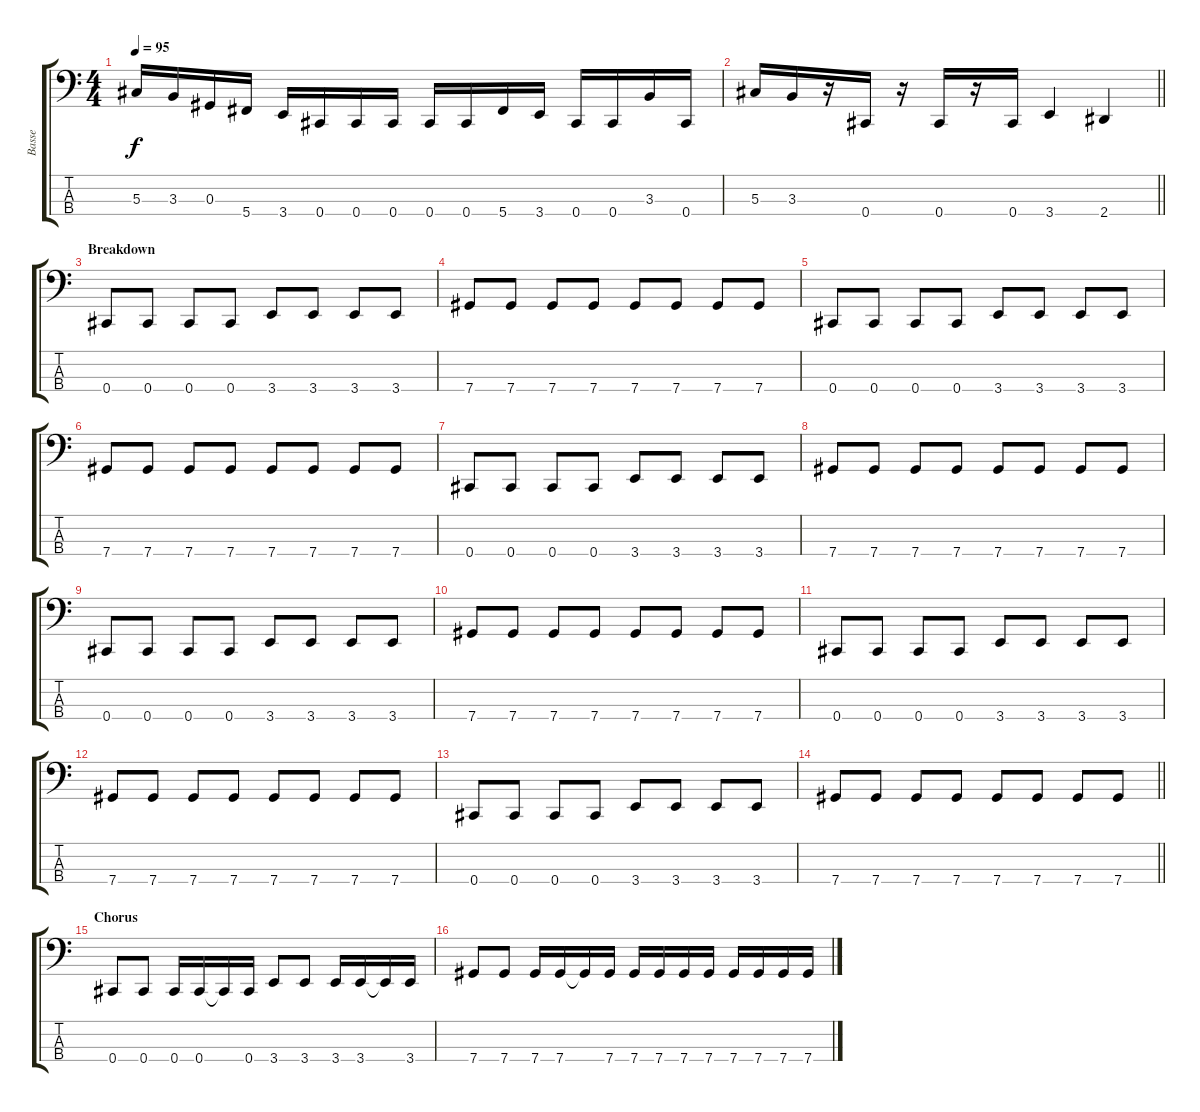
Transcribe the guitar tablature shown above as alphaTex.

\track ("Basse" "Basse") {instrument slapbass1}
\staff {score tabs}
\tuning (Gb2 Db2 Ab1 Db1) {hide}
\ts (4 4)
\tempo 95
\clef f4
\ks c
5.3.16{dy f} 3.3.16 0.3.16 5.4.16 3.4.16 0.4.16 0.4.16 0.4.16 0.4.16 0.4.16 5.4.16 3.4.16 0.4.16 0.4.16 3.3.16 0.4.16 |
\barLineRight lightlight
5.3.16 3.3.16 r.16 0.4.16 r.16 0.4.16 r.16 0.4.16 3.4.4 2.4.4 |
\section ("" "Breakdown")
0.4.8 0.4.8 0.4.8 0.4.8 3.4.8 3.4.8 3.4.8 3.4.8 |
7.4.8 7.4.8 7.4.8 7.4.8 7.4.8 7.4.8 7.4.8 7.4.8 |
0.4.8 0.4.8 0.4.8 0.4.8 3.4.8 3.4.8 3.4.8 3.4.8 |
7.4.8 7.4.8 7.4.8 7.4.8 7.4.8 7.4.8 7.4.8 7.4.8 |
0.4.8 0.4.8 0.4.8 0.4.8 3.4.8 3.4.8 3.4.8 3.4.8 |
7.4.8 7.4.8 7.4.8 7.4.8 7.4.8 7.4.8 7.4.8 7.4.8 |
0.4.8 0.4.8 0.4.8 0.4.8 3.4.8 3.4.8 3.4.8 3.4.8 |
7.4.8 7.4.8 7.4.8 7.4.8 7.4.8 7.4.8 7.4.8 7.4.8 |
0.4.8 0.4.8 0.4.8 0.4.8 3.4.8 3.4.8 3.4.8 3.4.8 |
7.4.8 7.4.8 7.4.8 7.4.8 7.4.8 7.4.8 7.4.8 7.4.8 |
0.4.8 0.4.8 0.4.8 0.4.8 3.4.8 3.4.8 3.4.8 3.4.8 |
\barLineRight lightlight
7.4.8 7.4.8 7.4.8 7.4.8 7.4.8 7.4.8 7.4.8 7.4.8 |
\section ("" "Chorus")
0.4.8 0.4.8 0.4.16 0.4.16 0.4{t}.16 0.4.16 3.4.8 3.4.8 3.4.16 3.4.16 3.4{t}.16 3.4.16 |
7.4.8 7.4.8 7.4.16 7.4.16 7.4{t}.16 7.4.16 7.4.16 7.4.16 7.4.16 7.4.16 7.4.16 7.4.16 7.4.16 7.4.16
